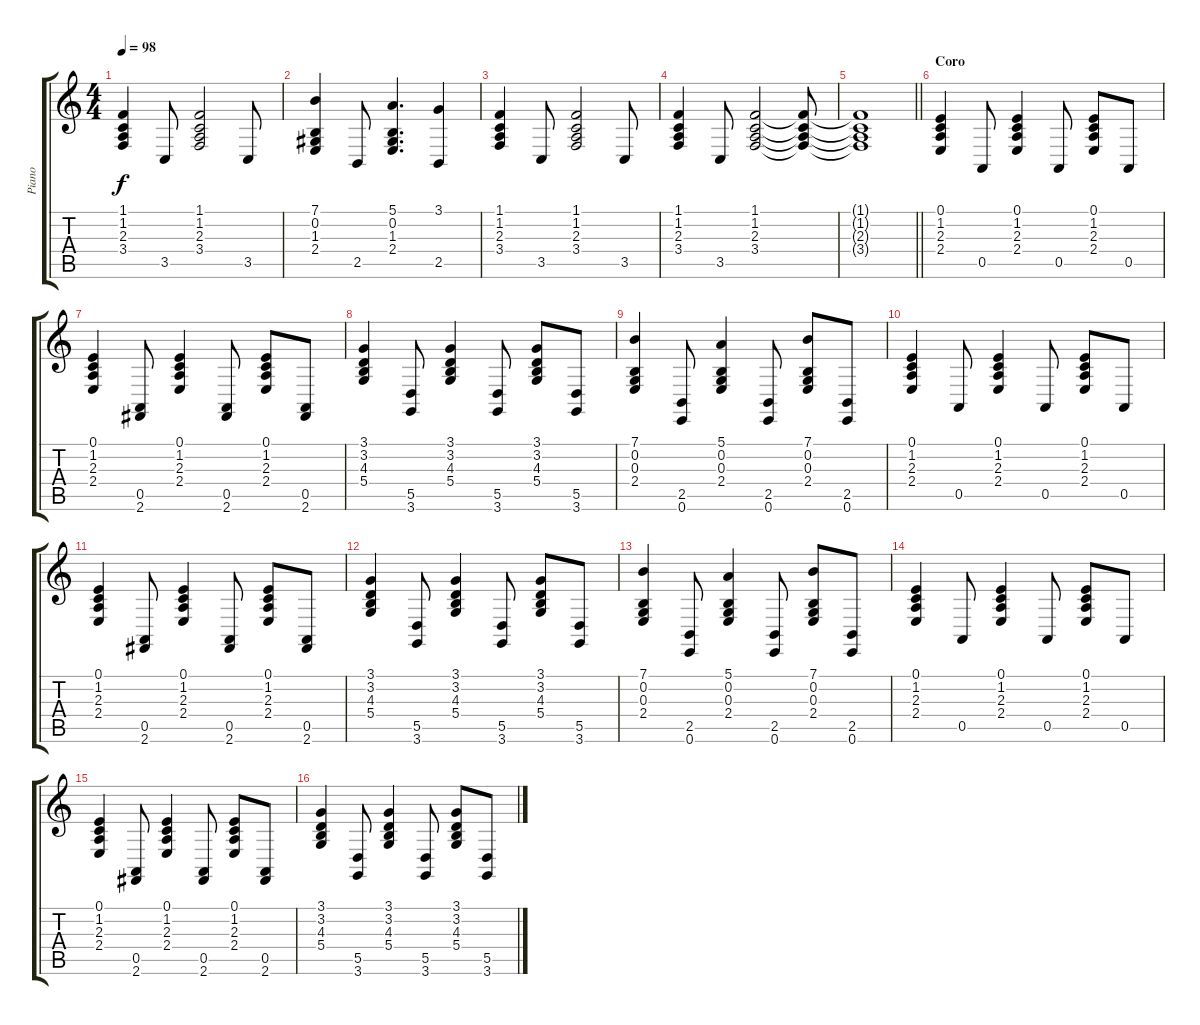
\track ("Piano" "Piano") {instrument brightacousticpiano}
\staff {score tabs}
\tuning (E4 B3 G3 D3 A2 E2) {hide}
\ts (4 4)
\tempo 98
\clef g2
\ks c
(1.1 1.2 2.3 3.4).4{dy f} 3.5.8 (1.1 1.2 2.3 3.4).2 3.5.8 |
(7.1 0.2 1.3 2.4).4 2.5.8 (5.1 0.2 1.3 2.4).4{d} (3.1 2.5).4 |
(1.1 1.2 2.3 3.4).4 3.5.8 (1.1 1.2 2.3 3.4).2 3.5.8 |
(1.1 1.2 2.3 3.4).4 3.5.8 (1.1 1.2 2.3 3.4).2 (1.1{t} 1.2{t} 2.3{t} 3.4{t}).8 |
\barLineRight lightlight
(1.1{t} 1.2{t} 2.3{t} 3.4{t}).1 |
\section ("" "Coro")
(0.1 1.2 2.3 2.4).4 0.5.8 (0.1 1.2 2.3 2.4).4 0.5.8 (0.1 1.2 2.3 2.4).8 0.5.8 |
(0.1 1.2 2.3 2.4).4 (0.5 2.6).8 (0.1 1.2 2.3 2.4).4 (0.5 2.6).8 (0.1 1.2 2.3 2.4).8 (0.5 2.6).8 |
(3.1 3.2 4.3 5.4).4 (5.5 3.6).8 (3.1 3.2 4.3 5.4).4 (5.5 3.6).8 (3.1 3.2 4.3 5.4).8 (5.5 3.6).8 |
(7.1 0.2 0.3 2.4).4 (2.5 0.6).8 (5.1 0.2 0.3 2.4).4 (2.5 0.6).8 (7.1 0.2 0.3 2.4).8 (2.5 0.6).8 |
(0.1 1.2 2.3 2.4).4 0.5.8 (0.1 1.2 2.3 2.4).4 0.5.8 (0.1 1.2 2.3 2.4).8 0.5.8 |
(0.1 1.2 2.3 2.4).4 (0.5 2.6).8 (0.1 1.2 2.3 2.4).4 (0.5 2.6).8 (0.1 1.2 2.3 2.4).8 (0.5 2.6).8 |
(3.1 3.2 4.3 5.4).4 (5.5 3.6).8 (3.1 3.2 4.3 5.4).4 (5.5 3.6).8 (3.1 3.2 4.3 5.4).8 (5.5 3.6).8 |
(7.1 0.2 0.3 2.4).4 (2.5 0.6).8 (5.1 0.2 0.3 2.4).4 (2.5 0.6).8 (7.1 0.2 0.3 2.4).8 (2.5 0.6).8 |
(0.1 1.2 2.3 2.4).4 0.5.8 (0.1 1.2 2.3 2.4).4 0.5.8 (0.1 1.2 2.3 2.4).8 0.5.8 |
(0.1 1.2 2.3 2.4).4 (0.5 2.6).8 (0.1 1.2 2.3 2.4).4 (0.5 2.6).8 (0.1 1.2 2.3 2.4).8 (0.5 2.6).8 |
(3.1 3.2 4.3 5.4).4 (5.5 3.6).8 (3.1 3.2 4.3 5.4).4 (5.5 3.6).8 (3.1 3.2 4.3 5.4).8 (5.5 3.6).8
